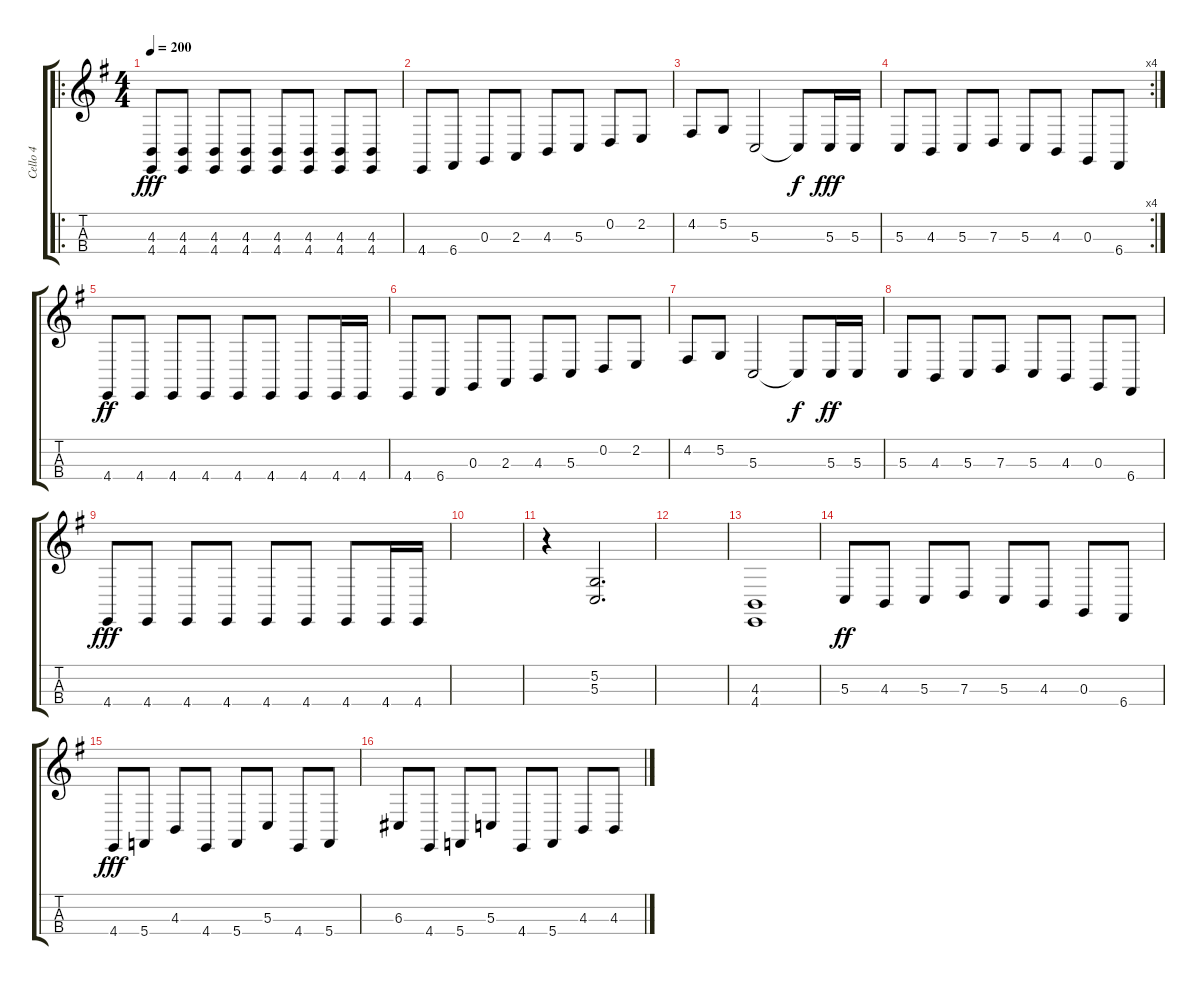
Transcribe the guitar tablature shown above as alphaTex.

\track ("Cello 4" "Cello 4") {instrument cello}
\staff {score tabs}
\tuning (A3 D3 G2 C2) {hide}
\ro
\ts (4 4)
\tempo 200
\clef g2
\ks g
(4.3 4.4).8{dy fff} (4.3 4.4).8 (4.3 4.4).8 (4.3 4.4).8 (4.3 4.4).8 (4.3 4.4).8 (4.3 4.4).8 (4.3 4.4).8 |
4.4.8 6.4.8 0.3.8 2.3.8 4.3.8 5.3.8 0.2.8 2.2.8 |
4.2.8 5.2.8 5.3.2 5.3{t}.8{dy f} 5.3.16{dy fff} 5.3.16 |
\rc 4
5.3.8 4.3.8 5.3.8 7.3.8 5.3.8 4.3.8 0.3.8 6.4.8 |
4.4.8{dy ff} 4.4.8 4.4.8 4.4.8 4.4.8 4.4.8 4.4.8 4.4.16 4.4.16 |
4.4.8 6.4.8 0.3.8 2.3.8 4.3.8 5.3.8 0.2.8 2.2.8 |
4.2.8 5.2.8 5.3.2 5.3{t}.8{dy f} 5.3.16{dy ff} 5.3.16 |
5.3.8 4.3.8 5.3.8 7.3.8 5.3.8 4.3.8 0.3.8 6.4.8 |
4.4.8{dy fff} 4.4.8 4.4.8 4.4.8 4.4.8 4.4.8 4.4.8 4.4.16 4.4.16 |
|
r.4 (5.2 5.3).2{d} |
|
(4.3 4.4).1 |
5.3.8{dy ff} 4.3.8 5.3.8 7.3.8 5.3.8 4.3.8 0.3.8 6.4.8 |
4.4.8{dy fff} 5.4.8 4.3.8 4.4.8 5.4.8 5.3.8 4.4.8 5.4.8 |
6.3.8 4.4.8 5.4.8 5.3.8 4.4.8 5.4.8 4.3.8 4.3.8
